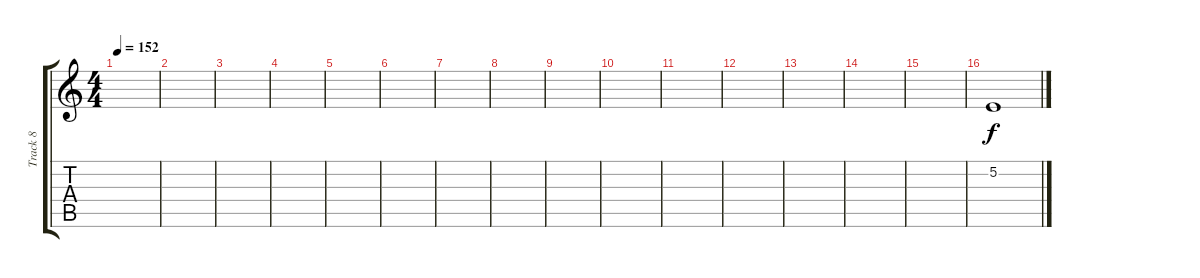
\track ("Track 8" "Track 8") {instrument voiceoohs}
\staff {score tabs}
\tuning (E4 B3 G3 D3 A2 E2) {hide}
\ts (4 4)
\tempo 152
\clef g2
\ks c
|
|
|
|
|
|
|
|
|
|
|
|
|
|
|
5.2.1
